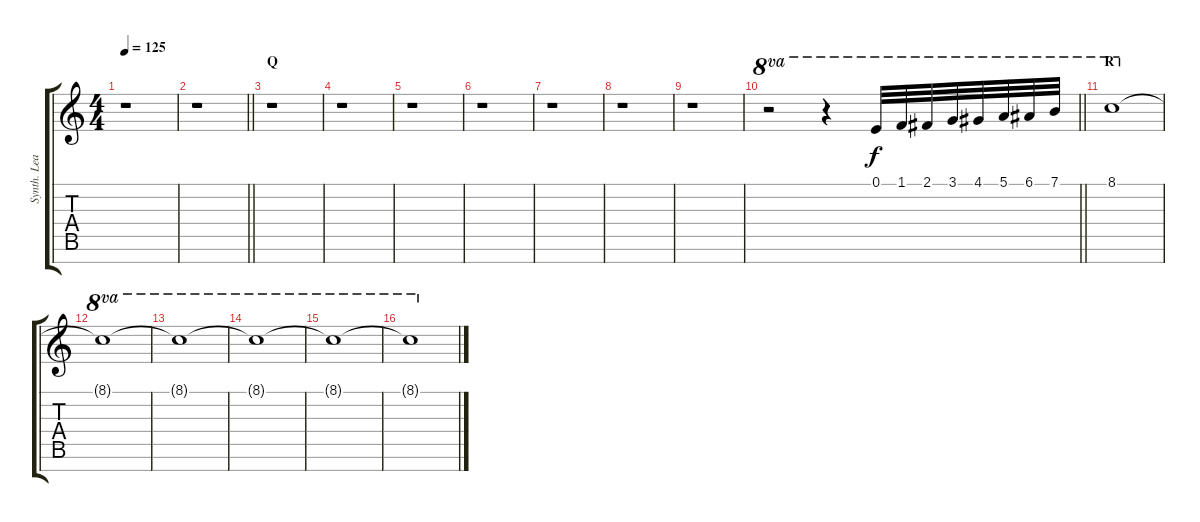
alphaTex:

\track ("Synth. Lead" "Synth. Lea") {instrument lead2sawtooth}
\staff {score tabs}
\tuning (E5 B4 G4 D4 A3 E3 B2) {hide}
\ts (4 4)
\tempo 125
\clef g2
\ks c
r.1{dy f} |
\barLineRight lightlight
r.1 |
\section ("" "Q")
r.1 |
r.1 |
r.1 |
r.1 |
r.1 |
r.1 |
r.1 |
\barLineRight lightlight
r.2{ot 8va} r.4{ot 8va} 0.1.32{ot 8va} 1.1.32{ot 8va} 2.1.32{ot 8va} 3.1.32{ot 8va} 4.1.32{ot 8va} 5.1.32{ot 8va} 6.1.32{ot 8va} 7.1.32{ot 8va} |
\section ("" "R")
8.1.1{ot 8va} |
8.1{t}.1{ot 8va} |
8.1{t}.1{ot 8va} |
8.1{t}.1{ot 8va} |
8.1{t}.1{ot 8va} |
8.1{t}.1{ot 8va}
